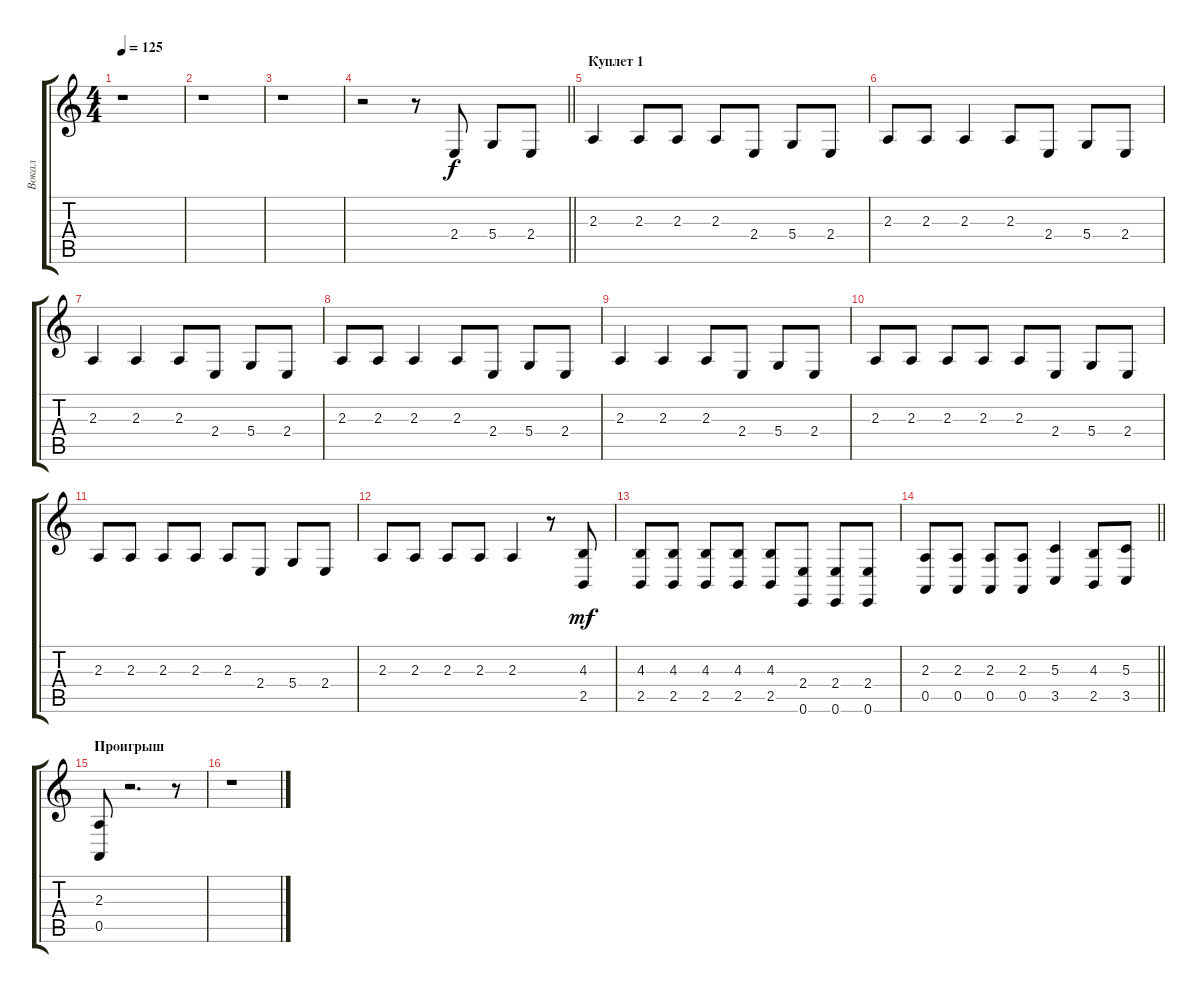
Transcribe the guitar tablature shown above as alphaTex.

\track ("Вокал" "Вокал") {instrument tenorsax}
\staff {score tabs}
\tuning (E4 B3 G3 D3 A2 E2) {hide}
\ts (4 4)
\tempo 125
\clef g2
\ks c
r.1{dy f instrument tenorsax} |
r.1 |
r.1 |
\barLineRight lightlight
r.2 r.8 2.4.8 5.4.8 2.4.8 |
\section ("" "Куплет 1")
2.3.4 2.3.8 2.3.8 2.3.8 2.4.8 5.4.8 2.4.8 |
2.3.8 2.3.8 2.3.4 2.3.8 2.4.8 5.4.8 2.4.8 |
2.3.4 2.3.4 2.3.8 2.4.8 5.4.8 2.4.8 |
2.3.8 2.3.8 2.3.4 2.3.8 2.4.8 5.4.8 2.4.8 |
2.3.4 2.3.4 2.3.8 2.4.8 5.4.8 2.4.8 |
2.3.8 2.3.8 2.3.8 2.3.8 2.3.8 2.4.8 5.4.8 2.4.8 |
2.3.8 2.3.8 2.3.8 2.3.8 2.3.8 2.4.8 5.4.8 2.4.8 |
2.3.8 2.3.8 2.3.8 2.3.8 2.3.4 r.8 (4.3 2.5).8{dy mf} |
(4.3 2.5).8 (4.3 2.5).8 (4.3 2.5).8 (4.3 2.5).8 (4.3 2.5).8 (2.4 0.6).8 (2.4 0.6).8 (2.4 0.6).8 |
\barLineRight lightlight
(2.3 0.5).8 (2.3 0.5).8 (2.3 0.5).8 (2.3 0.5).8 (5.3 3.5).4 (4.3 2.5).8 (5.3 3.5).8 |
\section ("" "Проигрыш")
(2.3 0.5).8 r.2{d} r.8 |
r.1
